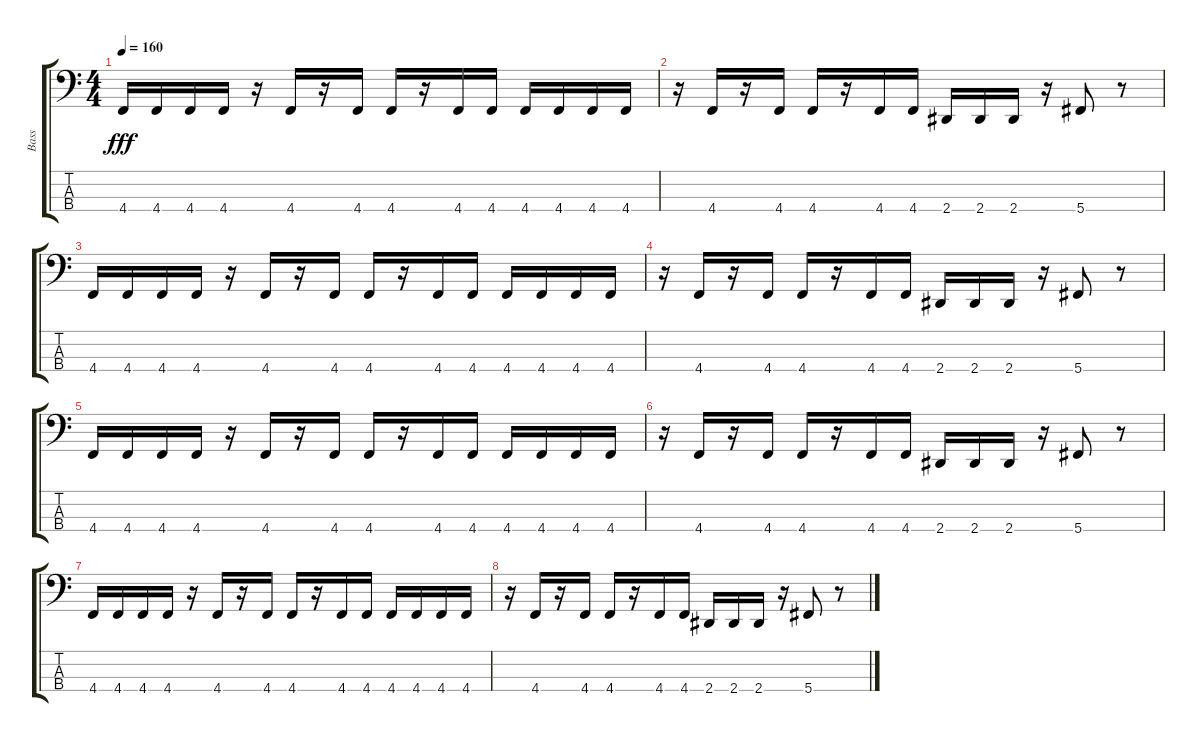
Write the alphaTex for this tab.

\track ("Bass" "Bass") {instrument electricbasspick}
\staff {score tabs}
\tuning (Gb2 Db2 Ab1 Db1) {hide}
\ts (4 4)
\tempo 160
\clef f4
\ks c
4.4.16{dy fff} 4.4.16 4.4.16 4.4.16 r.16 4.4.16 r.16 4.4.16 4.4.16 r.16 4.4.16 4.4.16 4.4.16 4.4.16 4.4.16 4.4.16 |
r.16 4.4.16 r.16 4.4.16 4.4.16 r.16 4.4.16 4.4.16 2.4.16 2.4.16 2.4.16 r.16 5.4.8 r.8 |
4.4.16 4.4.16 4.4.16 4.4.16 r.16 4.4.16 r.16 4.4.16 4.4.16 r.16 4.4.16 4.4.16 4.4.16 4.4.16 4.4.16 4.4.16 |
r.16 4.4.16 r.16 4.4.16 4.4.16 r.16 4.4.16 4.4.16 2.4.16 2.4.16 2.4.16 r.16 5.4.8 r.8 |
4.4.16 4.4.16 4.4.16 4.4.16 r.16 4.4.16 r.16 4.4.16 4.4.16 r.16 4.4.16 4.4.16 4.4.16 4.4.16 4.4.16 4.4.16 |
r.16 4.4.16 r.16 4.4.16 4.4.16 r.16 4.4.16 4.4.16 2.4.16 2.4.16 2.4.16 r.16 5.4.8 r.8 |
4.4.16 4.4.16 4.4.16 4.4.16 r.16 4.4.16 r.16 4.4.16 4.4.16 r.16 4.4.16 4.4.16 4.4.16 4.4.16 4.4.16 4.4.16 |
r.16 4.4.16 r.16 4.4.16 4.4.16 r.16 4.4.16 4.4.16 2.4.16 2.4.16 2.4.16 r.16 5.4.8 r.8
